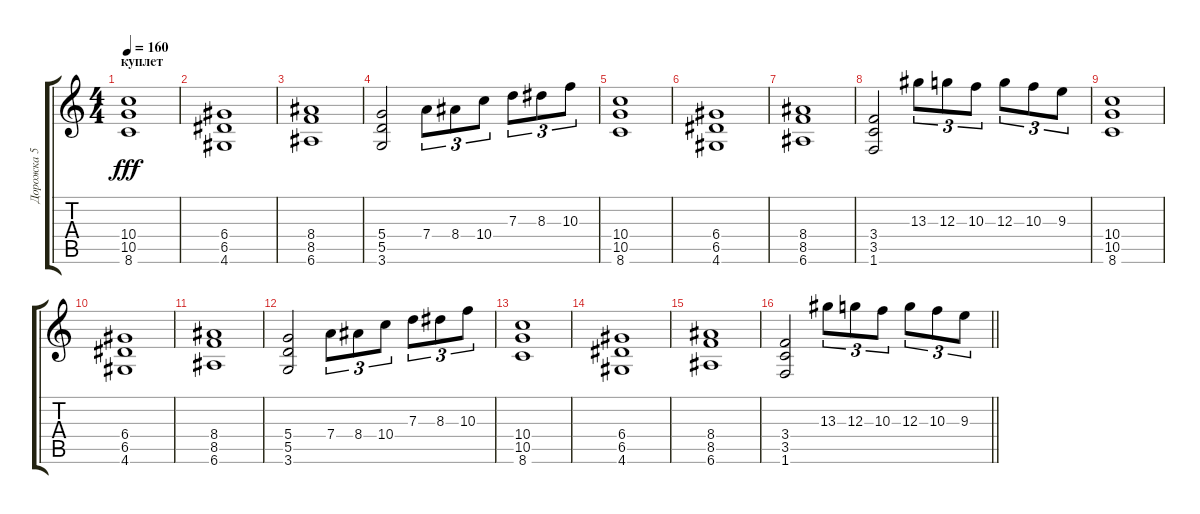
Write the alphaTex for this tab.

\track ("Дорожка 5" "Дорожка 5") {instrument overdrivenguitar}
\staff {score tabs}
\tuning (E4 B3 G3 D3 A2 E2) {hide}
\ts (4 4)
\section ("" "куплет")
\tempo 160
\clef g2
\ks c
(10.4 10.5 8.6).1{dy fff} |
(6.4 6.5 4.6).1 |
(8.4 8.5 6.6).1 |
(5.4 5.5 3.6).2 7.4.8{tu (3 2)} 8.4.8{tu (3 2)} 10.4.8{tu (3 2)} 7.3.8{tu (3 2)} 8.3.8{tu (3 2)} 10.3.8{tu (3 2)} |
(10.4 10.5 8.6).1 |
(6.4 6.5 4.6).1 |
(8.4 8.5 6.6).1 |
(3.4 3.5 1.6).2 13.3.8{tu (3 2)} 12.3.8{tu (3 2)} 10.3.8{tu (3 2)} 12.3.8{tu (3 2)} 10.3.8{tu (3 2)} 9.3.8{tu (3 2)} |
(10.4 10.5 8.6).1 |
(6.4 6.5 4.6).1 |
(8.4 8.5 6.6).1 |
(5.4 5.5 3.6).2 7.4.8{tu (3 2)} 8.4.8{tu (3 2)} 10.4.8{tu (3 2)} 7.3.8{tu (3 2)} 8.3.8{tu (3 2)} 10.3.8{tu (3 2)} |
(10.4 10.5 8.6).1 |
(6.4 6.5 4.6).1 |
(8.4 8.5 6.6).1 |
\barLineRight lightlight
(3.4 3.5 1.6).2 13.3.8{tu (3 2)} 12.3.8{tu (3 2)} 10.3.8{tu (3 2)} 12.3.8{tu (3 2)} 10.3.8{tu (3 2)} 9.3.8{tu (3 2)}
